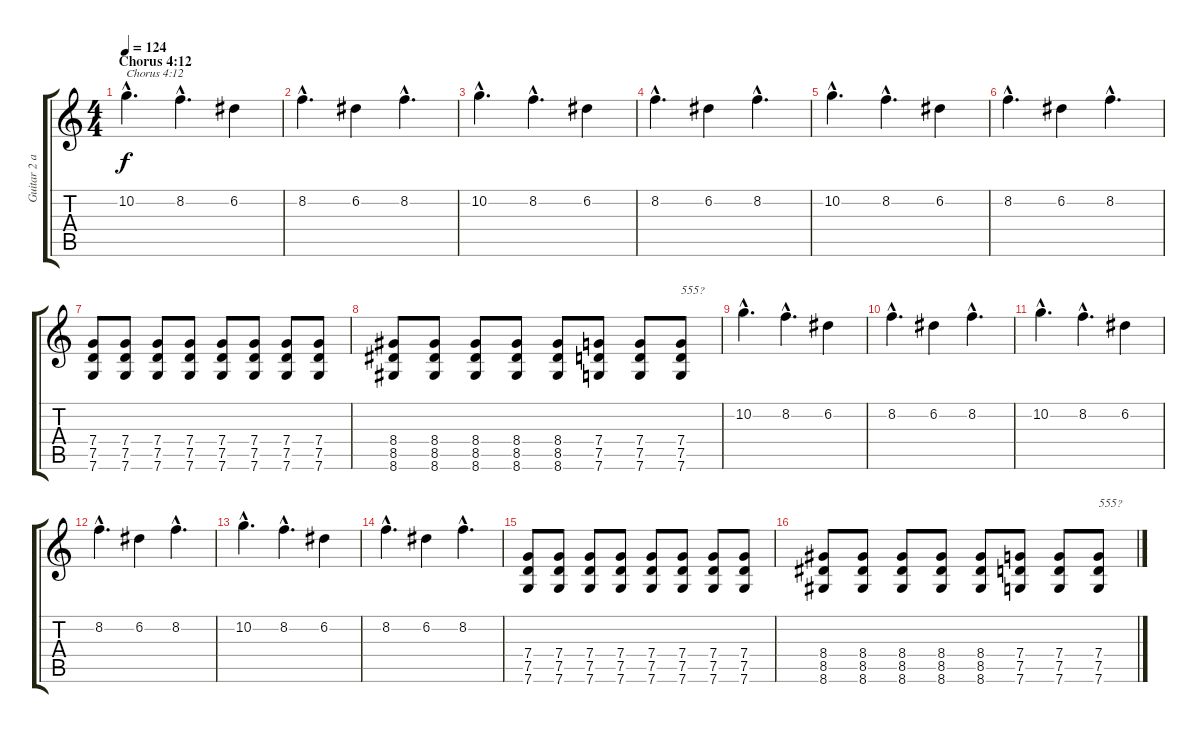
\track ("Guitar 2 auf Drop C" "Guitar 2 a") {instrument electricguitarmuted}
\staff {score tabs}
\tuning (D4 A3 F3 C3 G2 C2) {hide}
\ts (4 4)
\section ("" "Chorus 4:12")
\tempo 124
\clef g2
\ks c
10.2{hac}.4{d txt "Chorus 4:12" dy f} 8.2{hac}.4{d} 6.2.4 |
8.2{hac}.4{d} 6.2.4 8.2{hac}.4{d} |
10.2{hac}.4{d} 8.2{hac}.4{d} 6.2.4 |
8.2{hac}.4{d} 6.2.4 8.2{hac}.4{d} |
10.2{hac}.4{d} 8.2{hac}.4{d} 6.2.4 |
8.2{hac}.4{d} 6.2.4 8.2{hac}.4{d} |
(7.4 7.5 7.6).8{instrument overdrivenguitar} (7.4 7.5 7.6).8 (7.4 7.5 7.6).8 (7.4 7.5 7.6).8 (7.4 7.5 7.6).8 (7.4 7.5 7.6).8 (7.4 7.5 7.6).8 (7.4 7.5 7.6).8 |
(8.4 8.5 8.6).8 (8.4 8.5 8.6).8 (8.4 8.5 8.6).8 (8.4 8.5 8.6).8 (8.4 8.5 8.6).8 (7.4 7.5 7.6).8 (7.4 7.5 7.6).8 (7.4 7.5 7.6).8{txt "555?"} |
10.2{hac}.4{d instrument electricguitarjazz} 8.2{hac}.4{d} 6.2.4 |
8.2{hac}.4{d} 6.2.4 8.2{hac}.4{d} |
10.2{hac}.4{d} 8.2{hac}.4{d} 6.2.4 |
8.2{hac}.4{d} 6.2.4 8.2{hac}.4{d} |
10.2{hac}.4{d} 8.2{hac}.4{d} 6.2.4 |
8.2{hac}.4{d} 6.2.4 8.2{hac}.4{d} |
(7.4 7.5 7.6).8{instrument overdrivenguitar} (7.4 7.5 7.6).8 (7.4 7.5 7.6).8 (7.4 7.5 7.6).8 (7.4 7.5 7.6).8 (7.4 7.5 7.6).8 (7.4 7.5 7.6).8 (7.4 7.5 7.6).8 |
(8.4 8.5 8.6).8 (8.4 8.5 8.6).8 (8.4 8.5 8.6).8 (8.4 8.5 8.6).8 (8.4 8.5 8.6).8 (7.4 7.5 7.6).8 (7.4 7.5 7.6).8 (7.4 7.5 7.6).8{txt "555?"}
